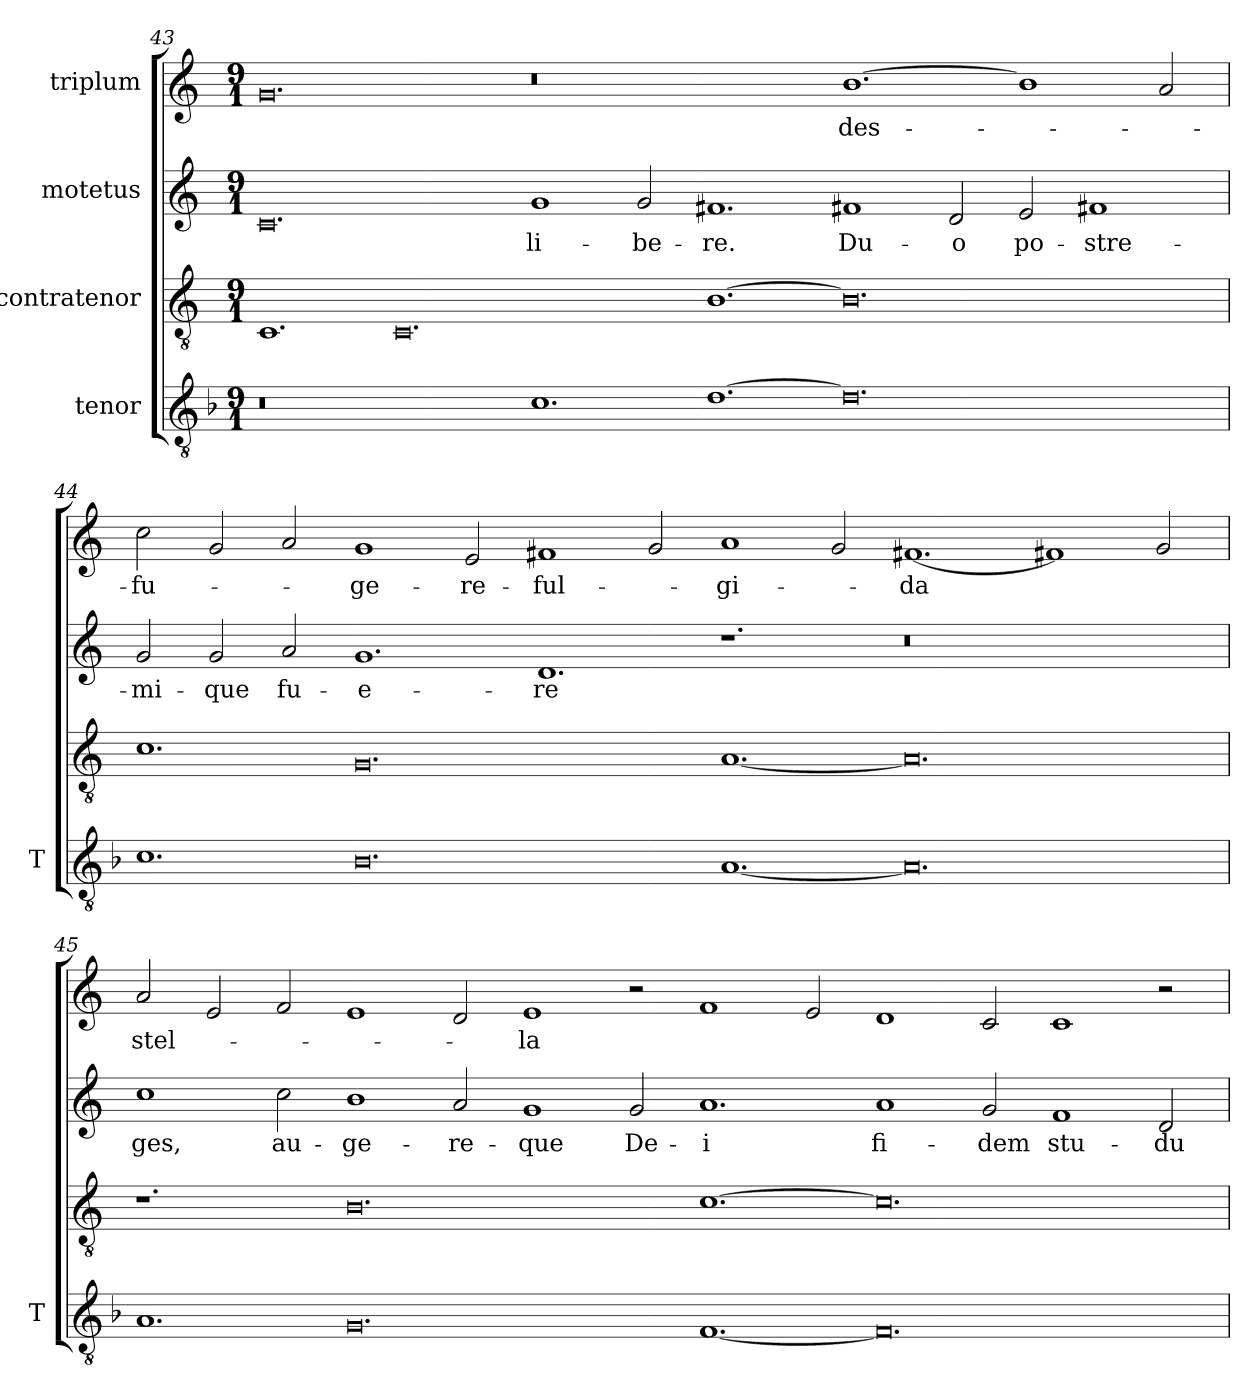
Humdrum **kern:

**kern	**kern	**kern	**text	**kern	**text
*part4	*part3	*part2	*part2	*part1	*part1
*staff4	*staff3	*staff2	*staff2	*staff1	*staff1
*I"tenor	*I"contratenor	*I"motetus	*	*I"triplum	*
*I'T	*	*	*	*	*
*clefGv2	*clefGv2	*clefG2	*	*clefG2	*
*k[b-]	*k[]	*k[]	*	*k[]	*
*F:	*C:	*C:	*	*C:	*
*M9/1	*M9/1	*M9/1	*	*M9/1	*
=43	=43	=43	=43	=43	=43
0.r	1.C/	0.c/	.	0.g/	.
.	0.C/	.	.	.	.
1.c\	.	1g/	li-	0.r	.
.	.	2g/	-be-	.	.
[1.d\	[1.B\	1.f#X/	-re.	.	.
0.d\]	0.B\]	1f#X/	Du-	[1.b\	des-
.	.	2d/	-o	.	.
.	.	2e/	po-	1b\]	.
.	.	1f#X/	-stre-	.	.
.	.	.	.	2a/	.
=44	=44	=44	=44	=44	=44
1.c\	1.c\	2g/	-mi-	2cc\	fu-
.	.	2g/	-que	2g/	.
.	.	2a/	fu-	2a/	.
0.B-\	0.G/	1.g/	-e-	1g/	-ge-
.	.	.	.	2e/	-re-
.	.	1.d/	-re	1f#X/	-ful-
.	.	.	.	2g/	.
[1.A/	[1.A/	1.r	.	1a/	-gi-
.	.	.	.	2g/	.
0.A/]	0.A/]	0.r	.	[1.f#X/	-da
.	.	.	.	1f#X/]	.
.	.	.	.	2g/	.
!!LO:PB:g=z
=45	=45	=45	=45	=45	=45
1.A/	1.r	1cc\	-ges,	2a/	stel-
.	.	.	.	2e/	.
.	.	2cc\	au-	2f/	.
0.G/	0.B\	1b\	-ge-	1e/	.
.	.	2a/	-re-	2d/	.
.	.	1g/	-que	1e/	-la
.	.	2g/	De-	2r	.
[1.F/	[1.c\	1.a/	-i	1f/	.
.	.	.	.	2e/	.
0.F/]	0.c\]	1a/	fi-	1d/	.
.	.	2g/	-dem	2c/	.
.	.	1f/	stu-	1c/	.
.	.	2d/	-du-	2r	.
=	=	=	=	=	=
*-	*-	*-	*-	*-	*-
